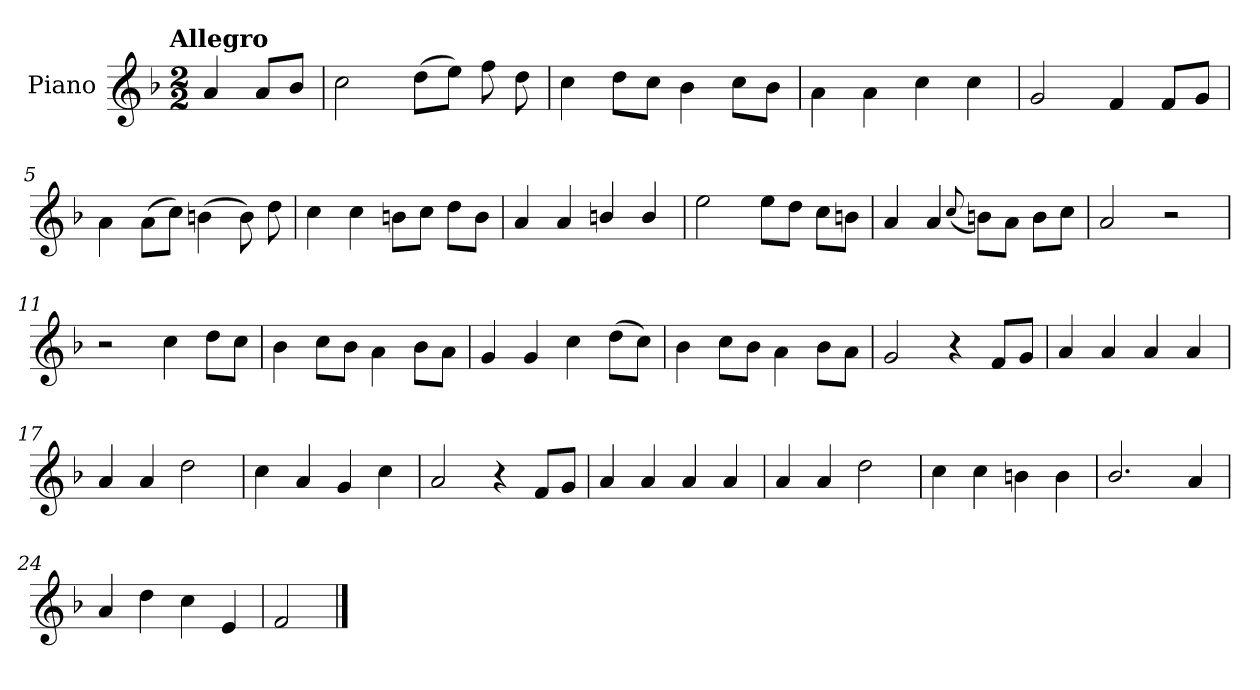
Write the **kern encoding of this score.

**kern
*part1
*staff1
*I"Piano
*I'Pno.
*clefG2
*k[b-]
!!LO:TX:omd:t=Allegro
*M2/2
*MM144
=
4a/
8a/L
8b-/J
=1
2cc\
(>8dd\L
8ee\J)
8ff\
8dd\
=2
4cc\
8dd\L
8cc\J
4b-\
8cc\L
8b-\J
=3
4a\
4a\
4cc\
4cc\
=4
2g/
4f/
8f/L
8g/J
!!LO:LB:g=z
=5
4a\
(>8a\L
8cc\J)
(>4bn\
8b\)
8dd\
=6
4cc\
4cc\
8bn\L
8cc\J
8dd\L
8b\J
=7
4a/
4a/
4bn/
4b/
=8
2ee\
8ee\L
8dd\J
8cc\L
8bn\J
=9
4a/
4a/
(<8qqcc/
8bn\L)
8a\J
8b\L
8cc\J
=10
2a/
2r
!!LO:LB:g=z
=11
2r
4cc\
8dd\L
8cc\J
=12
4b-\
8cc\L
8b-\J
4a\
8b-\L
8a\J
=13
4g/
4g/
4cc\
(>8dd\L
8cc\J)
=14
4b-\
8cc\L
8b-\J
4a\
8b-\L
8a\J
=15
2g/
4r
8f/L
8g/J
=16
4a/
4a/
4a/
4a/
=17
4a/
4a/
2dd\
!!LO:LB:g=z
=18
4cc\
4a/
4g/
4cc\
=19
2a/
4r
8f/L
8g/J
=20
4a/
4a/
4a/
4a/
=21
4a/
4a/
2dd\
=22
4cc\
4cc\
4bn\
4b\
=23
2.b-/
4a/
=24
4a/
4dd\
4cc\
4e/
=25
2f/
==
*-
